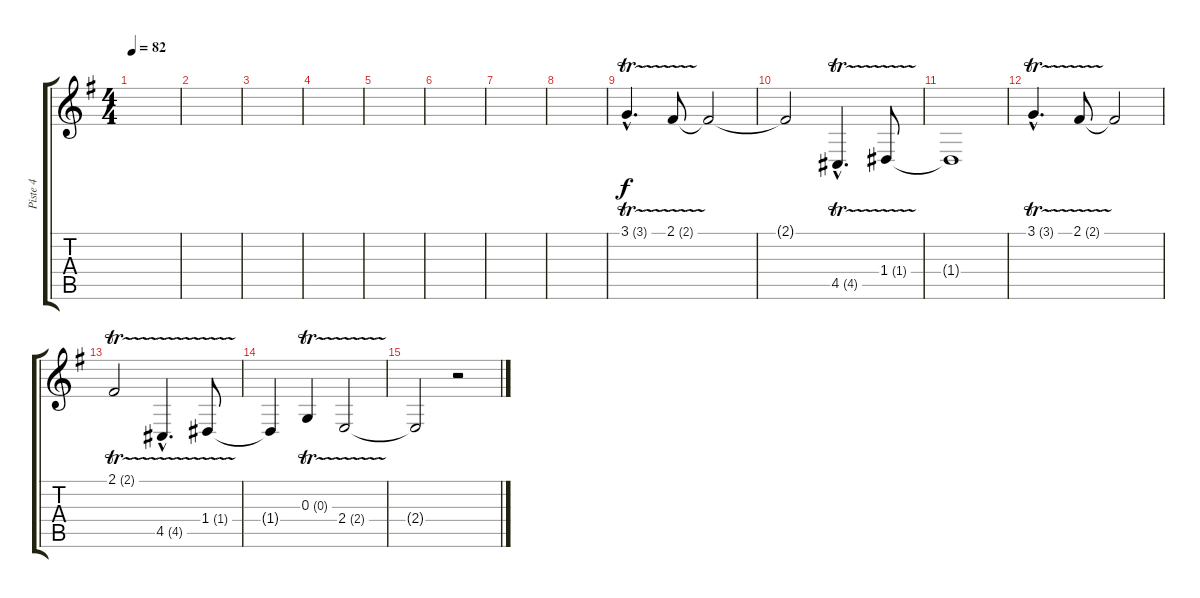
\track ("Piste 4" "Piste 4") {instrument lead2sawtooth}
\staff {score tabs}
\tuning (E4 B3 G3 D3 A2 E2) {hide}
\ts (4 4)
\tempo 82
\clef g2
\ks g
|
|
|
|
|
|
|
|
3.1{tr (3 16) hac}.4{d} 2.1{tr (2 16)}.8 2.1{t}.2 |
2.1{t}.2 4.5{tr (4 16) hac}.4{d} 1.4{tr (1 16)}.8 |
1.4{t}.1 |
3.1{tr (3 16) hac}.4{d} 2.1{tr (2 16)}.8 2.1{t}.2 |
2.1{tr (2 16)}.2 4.5{tr (4 16) hac}.4{d} 1.4{tr (1 16)}.8 |
1.4{t}.4 0.3{tr (0 16)}.4 2.4{tr (2 16)}.2 |
2.4{t}.2 r.2
